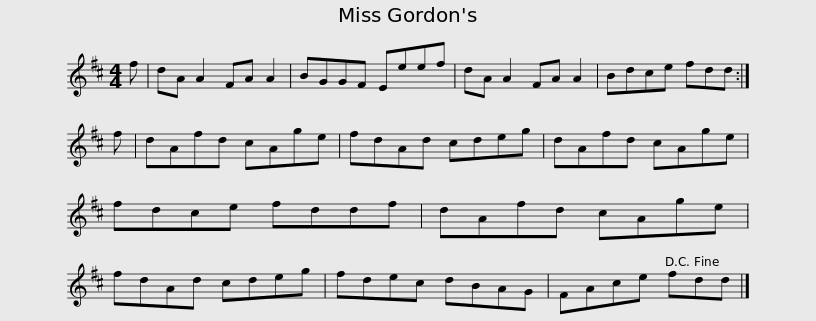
X:1
L:1/8
M:4/4
I:linebreak $
K:D
V:1 treble
V:1
 f | dA A2 FA A2 | BGGF Eeef | dA A2 FA A2 | Bdce fdd :| %5
 f | dAfd cAge |$ fdAd cdeg | dAfd cAge | fdce fddf | %10
 dAfd cAge | fdAd cdeg |$ fdec dBAG | FAce fdd |] %14
